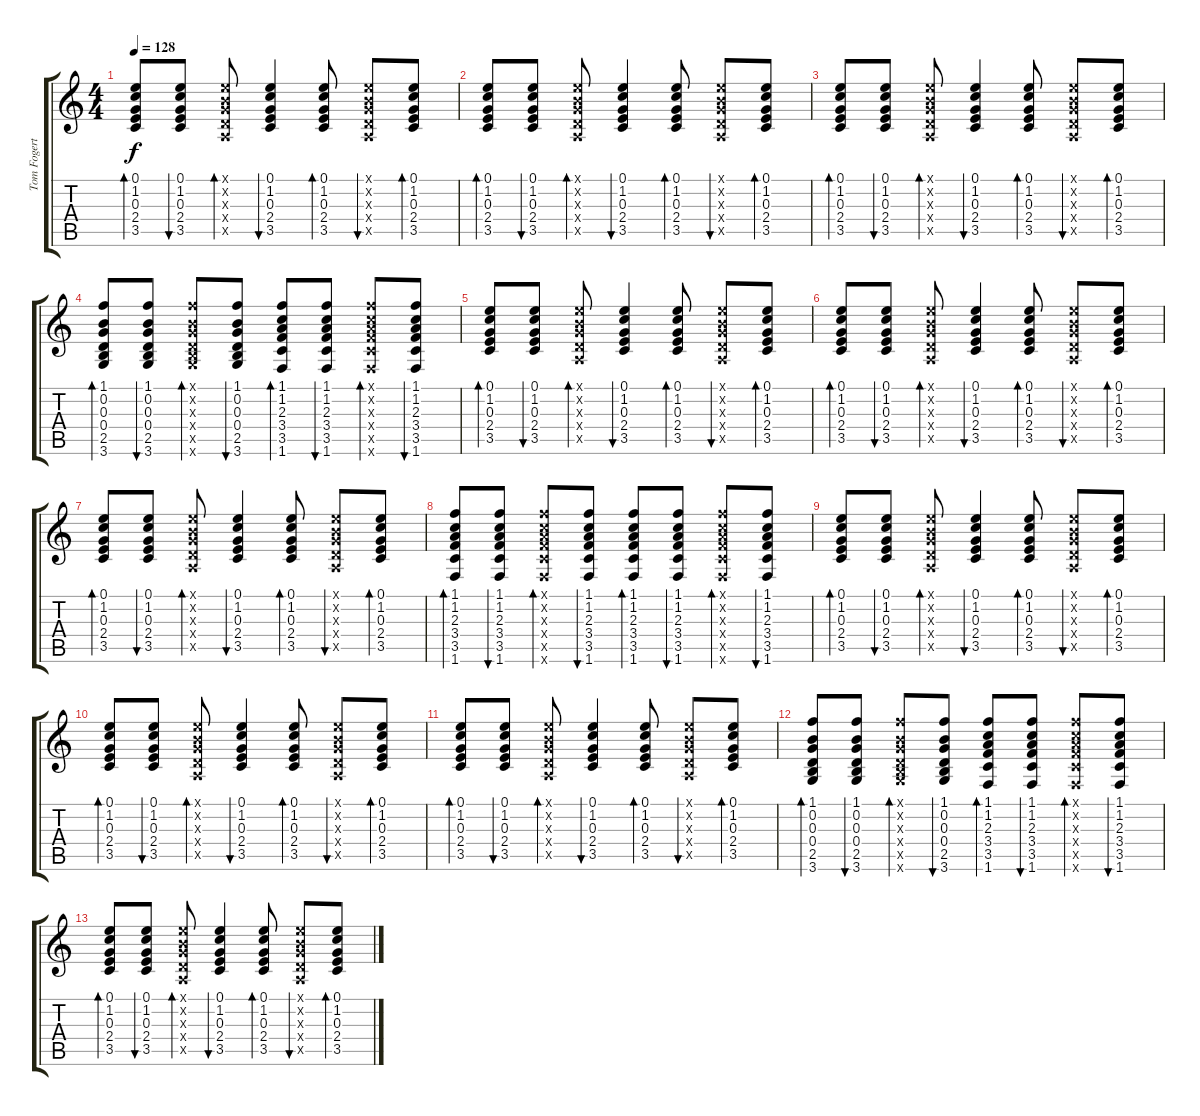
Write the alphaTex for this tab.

\track ("Tom Fogerty" "Tom Fogert") {instrument acousticguitarsteel}
\staff {score tabs}
\tuning (E4 B3 G3 D3 A2 E2) {hide}
\ts (4 4)
\tempo 128
\clef g2
\ks c
(0.1 1.2 0.3 2.4 3.5).8{bd 60 dy f} (0.1 1.2 0.3 2.4 3.5).8{bu 60} (0.1{x} 0.2{x} 0.3{x} 0.4{x} 0.5{x}).8{bd 60} (0.1 1.2 0.3 2.4 3.5).4{bu 60} (0.1 1.2 0.3 2.4 3.5).8{bd 60} (0.1{x} 0.2{x} 0.3{x} 0.4{x} 0.5{x}).8{bu 60} (0.1 1.2 0.3 2.4 3.5).8{bd 60} |
(0.1 1.2 0.3 2.4 3.5).8{bd 60} (0.1 1.2 0.3 2.4 3.5).8{bu 60} (0.1{x} 0.2{x} 0.3{x} 0.4{x} 0.5{x}).8{bd 60} (0.1 1.2 0.3 2.4 3.5).4{bu 60} (0.1 1.2 0.3 2.4 3.5).8{bd 60} (0.1{x} 0.2{x} 0.3{x} 0.4{x} 0.5{x}).8{bu 60} (0.1 1.2 0.3 2.4 3.5).8{bd 60} |
(0.1 1.2 0.3 2.4 3.5).8{bd 60} (0.1 1.2 0.3 2.4 3.5).8{bu 60} (0.1{x} 0.2{x} 0.3{x} 0.4{x} 0.5{x}).8{bd 60} (0.1 1.2 0.3 2.4 3.5).4{bu 60} (0.1 1.2 0.3 2.4 3.5).8{bd 60} (0.1{x} 0.2{x} 0.3{x} 0.4{x} 0.5{x}).8{bu 60} (0.1 1.2 0.3 2.4 3.5).8{bd 60} |
(1.1 0.2 0.3 0.4 2.5 3.6).8{bd 60} (1.1 0.2 0.3 0.4 2.5 3.6).8{bu 60} (1.1{x} 0.2{x} 0.3{x} 0.4{x} 2.5{x} 3.6{x}).8{bd 60} (1.1 0.2 0.3 0.4 2.5 3.6).8{bu 60} (1.1 1.2 2.3 3.4 3.5 1.6).8{bd 60} (1.1 1.2 2.3 3.4 3.5 1.6).8{bu 60} (1.1{x} 1.2{x} 2.3{x} 3.4{x} 3.5{x} 1.6{x}).8{bd 60} (1.1 1.2 2.3 3.4 3.5 1.6).8{bu 60} |
(0.1 1.2 0.3 2.4 3.5).8{bd 60} (0.1 1.2 0.3 2.4 3.5).8{bu 60} (0.1{x} 0.2{x} 0.3{x} 0.4{x} 0.5{x}).8{bd 60} (0.1 1.2 0.3 2.4 3.5).4{bu 60} (0.1 1.2 0.3 2.4 3.5).8{bd 60} (0.1{x} 0.2{x} 0.3{x} 0.4{x} 0.5{x}).8{bu 60} (0.1 1.2 0.3 2.4 3.5).8{bd 60} |
(0.1 1.2 0.3 2.4 3.5).8{bd 60 volume 9} (0.1 1.2 0.3 2.4 3.5).8{bu 60} (0.1{x} 0.2{x} 0.3{x} 0.4{x} 0.5{x}).8{bd 60} (0.1 1.2 0.3 2.4 3.5).4{bu 60} (0.1 1.2 0.3 2.4 3.5).8{bd 60} (0.1{x} 0.2{x} 0.3{x} 0.4{x} 0.5{x}).8{bu 60} (0.1 1.2 0.3 2.4 3.5).8{bd 60} |
(0.1 1.2 0.3 2.4 3.5).8{bd 60 volume 8} (0.1 1.2 0.3 2.4 3.5).8{bu 60} (0.1{x} 0.2{x} 0.3{x} 0.4{x} 0.5{x}).8{bd 60} (0.1 1.2 0.3 2.4 3.5).4{bu 60} (0.1 1.2 0.3 2.4 3.5).8{bd 60} (0.1{x} 0.2{x} 0.3{x} 0.4{x} 0.5{x}).8{bu 60} (0.1 1.2 0.3 2.4 3.5).8{bd 60} |
(1.1 1.2 2.3 3.4 3.5 1.6).8{bd 60 volume 7} (1.1 1.2 2.3 3.4 3.5 1.6).8{bu 60} (1.1{x} 1.2{x} 2.3{x} 3.4{x} 3.5{x} 1.6{x}).8{bd 60} (1.1 1.2 2.3 3.4 3.5 1.6).8{bu 60} (1.1 1.2 2.3 3.4 3.5 1.6).8{bd 60} (1.1 1.2 2.3 3.4 3.5 1.6).8{bu 60} (1.1{x} 1.2{x} 2.3{x} 3.4{x} 3.5{x} 1.6{x}).8{bd 60} (1.1 1.2 2.3 3.4 3.5 1.6).8{bu 60} |
(0.1 1.2 0.3 2.4 3.5).8{bd 60 volume 6} (0.1 1.2 0.3 2.4 3.5).8{bu 60} (0.1{x} 0.2{x} 0.3{x} 0.4{x} 0.5{x}).8{bd 60} (0.1 1.2 0.3 2.4 3.5).4{bu 60} (0.1 1.2 0.3 2.4 3.5).8{bd 60} (0.1{x} 0.2{x} 0.3{x} 0.4{x} 0.5{x}).8{bu 60} (0.1 1.2 0.3 2.4 3.5).8{bd 60} |
(0.1 1.2 0.3 2.4 3.5).8{bd 60 volume 5} (0.1 1.2 0.3 2.4 3.5).8{bu 60} (0.1{x} 0.2{x} 0.3{x} 0.4{x} 0.5{x}).8{bd 60} (0.1 1.2 0.3 2.4 3.5).4{bu 60} (0.1 1.2 0.3 2.4 3.5).8{bd 60} (0.1{x} 0.2{x} 0.3{x} 0.4{x} 0.5{x}).8{bu 60} (0.1 1.2 0.3 2.4 3.5).8{bd 60} |
(0.1 1.2 0.3 2.4 3.5).8{bd 60 volume 4} (0.1 1.2 0.3 2.4 3.5).8{bu 60} (0.1{x} 0.2{x} 0.3{x} 0.4{x} 0.5{x}).8{bd 60} (0.1 1.2 0.3 2.4 3.5).4{bu 60} (0.1 1.2 0.3 2.4 3.5).8{bd 60} (0.1{x} 0.2{x} 0.3{x} 0.4{x} 0.5{x}).8{bu 60} (0.1 1.2 0.3 2.4 3.5).8{bd 60} |
(1.1 0.2 0.3 0.4 2.5 3.6).8{bd 60 volume 3} (1.1 0.2 0.3 0.4 2.5 3.6).8{bu 60} (1.1{x} 0.2{x} 0.3{x} 0.4{x} 2.5{x} 3.6{x}).8{bd 60} (1.1 0.2 0.3 0.4 2.5 3.6).8{bu 60} (1.1 1.2 2.3 3.4 3.5 1.6).8{bd 60} (1.1 1.2 2.3 3.4 3.5 1.6).8{bu 60} (1.1{x} 1.2{x} 2.3{x} 3.4{x} 3.5{x} 1.6{x}).8{bd 60} (1.1 1.2 2.3 3.4 3.5 1.6).8{bu 60} |
(0.1 1.2 0.3 2.4 3.5).8{bd 60 volume 2} (0.1 1.2 0.3 2.4 3.5).8{bu 60} (0.1{x} 0.2{x} 0.3{x} 0.4{x} 0.5{x}).8{bd 60} (0.1 1.2 0.3 2.4 3.5).4{bu 60} (0.1 1.2 0.3 2.4 3.5).8{bd 60} (0.1{x} 0.2{x} 0.3{x} 0.4{x} 0.5{x}).8{bu 60} (0.1 1.2 0.3 2.4 3.5).8{bd 60}
